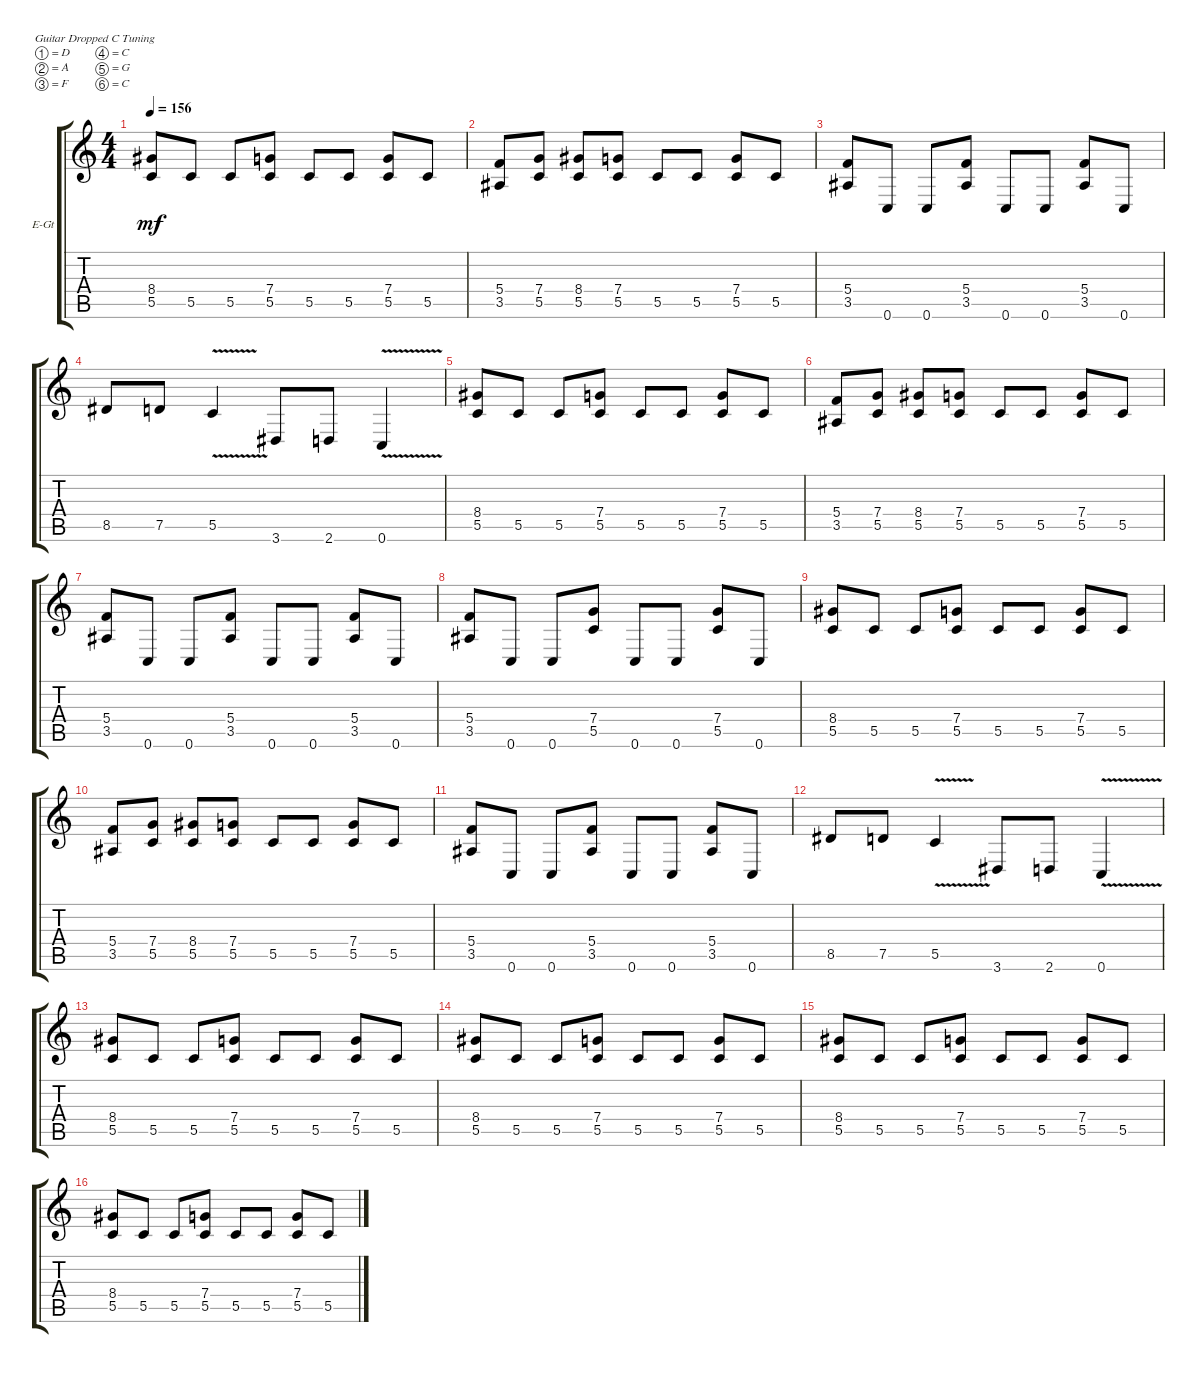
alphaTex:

\bracketExtendMode groupsimilarinstruments
\firstSystemTrackNameOrientation horizontal
\otherSystemsTrackNameOrientation horizontal
\track ("Rhythm Guitar" "E-Gt") {instrument distortionguitar}
\staff {score tabs}
\tuning (D4 A3 F3 C3 G2 C2)
\ts (4 4)
\tempo 156
\clef g2
\ks c
(8.4 5.5).8{dy mf} 5.5.8 5.5.8 (7.4 5.5).8 5.5.8 5.5.8 (7.4 5.5).8 5.5.8 |
(5.4 3.5).8 (7.4 5.5).8 (8.4 5.5).8 (7.4 5.5).8 5.5.8 5.5.8 (7.4 5.5).8 5.5.8 |
(5.4 3.5).8 0.6.8 0.6.8 (5.4 3.5).8 0.6.8 0.6.8 (5.4 3.5).8 0.6.8 |
8.5.8 7.5.8 5.5{v}.4 3.6.8 2.6.8 0.6{v}.4 |
(8.4 5.5).8 5.5.8 5.5.8 (7.4 5.5).8 5.5.8 5.5.8 (7.4 5.5).8 5.5.8 |
(5.4 3.5).8 (7.4 5.5).8 (8.4 5.5).8 (7.4 5.5).8 5.5.8 5.5.8 (7.4 5.5).8 5.5.8 |
(5.4 3.5).8 0.6.8 0.6.8 (5.4 3.5).8 0.6.8 0.6.8 (5.4 3.5).8 0.6.8 |
(5.4 3.5).8 0.6.8 0.6.8 (7.4 5.5).8 0.6.8 0.6.8 (7.4 5.5).8 0.6.8 |
(8.4 5.5).8 5.5.8 5.5.8 (7.4 5.5).8 5.5.8 5.5.8 (7.4 5.5).8 5.5.8 |
(5.4 3.5).8 (7.4 5.5).8 (8.4 5.5).8 (7.4 5.5).8 5.5.8 5.5.8 (7.4 5.5).8 5.5.8 |
(5.4 3.5).8 0.6.8 0.6.8 (5.4 3.5).8 0.6.8 0.6.8 (5.4 3.5).8 0.6.8 |
8.5.8 7.5.8 5.5{v}.4 3.6.8 2.6.8 0.6{v}.4 |
(8.4 5.5).8 5.5.8 5.5.8 (7.4 5.5).8 5.5.8 5.5.8 (7.4 5.5).8 5.5.8 |
(8.4 5.5).8 5.5.8 5.5.8 (7.4 5.5).8 5.5.8 5.5.8 (7.4 5.5).8 5.5.8 |
(8.4 5.5).8 5.5.8 5.5.8 (7.4 5.5).8 5.5.8 5.5.8 (7.4 5.5).8 5.5.8 |
(8.4 5.5).8 5.5.8 5.5.8 (7.4 5.5).8 5.5.8 5.5.8 (7.4 5.5).8 5.5.8
